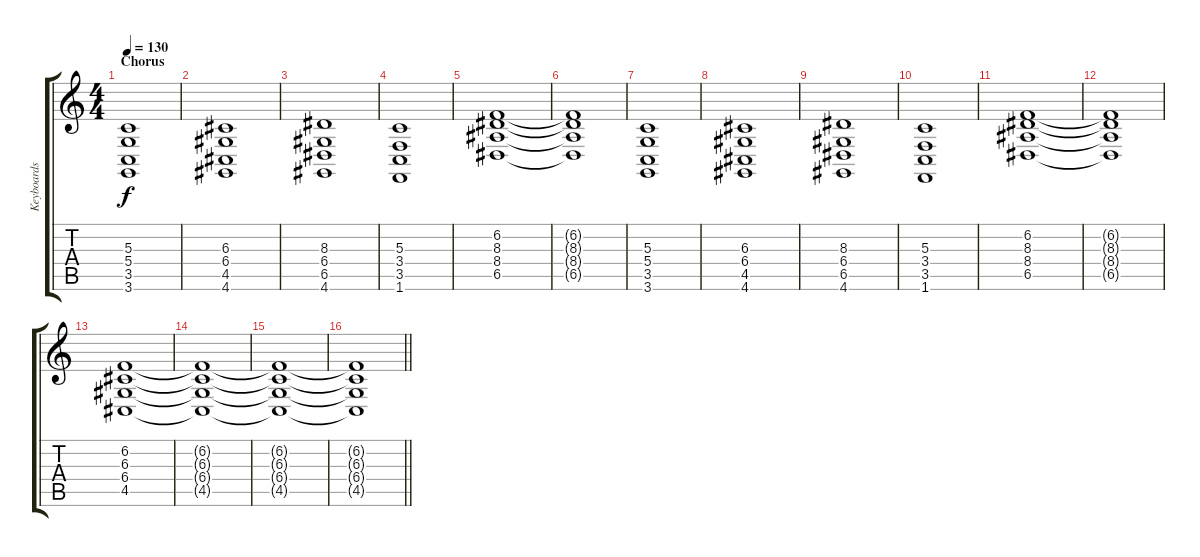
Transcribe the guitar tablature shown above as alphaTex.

\track ("Keyboards Synth" "Keyboards ") {instrument pad2warm}
\staff {score tabs}
\tuning (E4 B3 G3 D3 A2 E2) {hide}
\ts (4 4)
\section ("" "Chorus")
\tempo 130
\clef g2
\ks c
(5.3 5.4 3.5 3.6).1{dy f} |
(6.3 6.4 4.5 4.6).1 |
(8.3 6.4 6.5 4.6).1 |
(5.3 3.4 3.5 1.6).1 |
(6.2 8.3 8.4 6.5).1 |
(6.2{t} 8.3{t} 8.4{t} 6.5{t}).1 |
(5.3 5.4 3.5 3.6).1 |
(6.3 6.4 4.5 4.6).1 |
(8.3 6.4 6.5 4.6).1 |
(5.3 3.4 3.5 1.6).1 |
(6.2 8.3 8.4 6.5).1 |
(6.2{t} 8.3{t} 8.4{t} 6.5{t}).1 |
(6.2 6.3 6.4 4.5).1 |
(6.2{t} 6.3{t} 6.4{t} 4.5{t}).1 |
(6.2{t} 6.3{t} 6.4{t} 4.5{t}).1 |
\barLineRight lightlight
(6.2{t} 6.3{t} 6.4{t} 4.5{t}).1
